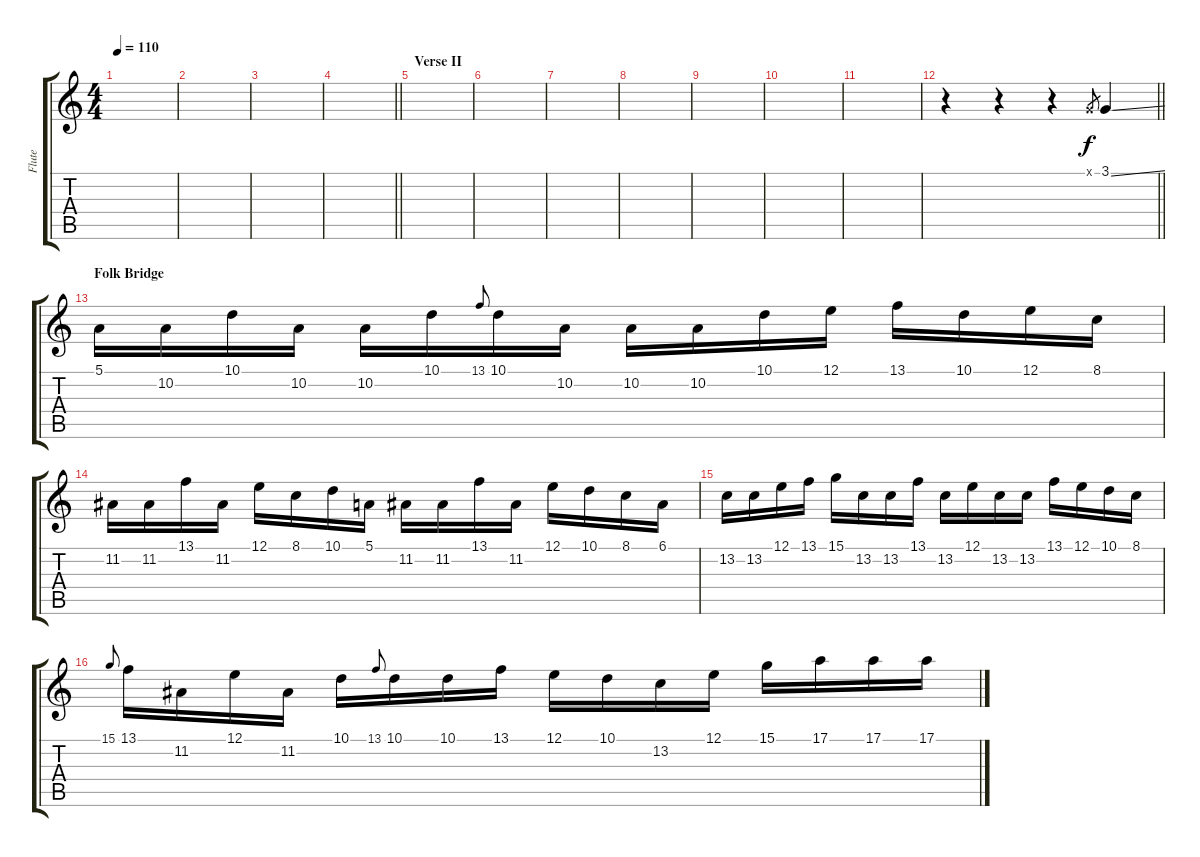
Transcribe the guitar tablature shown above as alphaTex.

\track ("Flute" "Flute") {instrument flute}
\staff {score tabs}
\tuning (E4 B3 G3 D3 A2 E2) {hide}
\ts (4 4)
\tempo 110
\clef g2
\ks c
|
|
|
\barLineRight lightlight
|
\section ("" "Verse II")
|
|
|
|
|
|
|
\barLineRight lightlight
r.4 r.4 r.4 3.1{x}.8{gr} 3.1{ss}.4 |
\section ("" "Folk Bridge")
5.1.16 10.2.16 10.1.16 10.2.16 10.2.16 10.1.16 13.1.8{gr onbeat} 10.1.16 10.2.16 10.2.16 10.2.16 10.1.16 12.1.16 13.1.16 10.1.16 12.1.16 8.1.16 |
11.2.16 11.2.16 13.1.16 11.2.16 12.1.16 8.1.16 10.1.16 5.1.16 11.2.16 11.2.16 13.1.16 11.2.16 12.1.16 10.1.16 8.1.16 6.1.16 |
13.2.16 13.2.16 12.1.16 13.1.16 15.1.16 13.2.16 13.2.16 13.1.16 13.2.16 12.1.16 13.2.16 13.2.16 13.1.16 12.1.16 10.1.16 8.1.16 |
15.1.8{gr onbeat} 13.1.16 11.2.16 12.1.16 11.2.16 10.1.16 13.1.8{gr onbeat} 10.1.16 10.1.16 13.1.16 12.1.16 10.1.16 13.2.16 12.1.16 15.1.16 17.1.16 17.1.16 17.1.16
